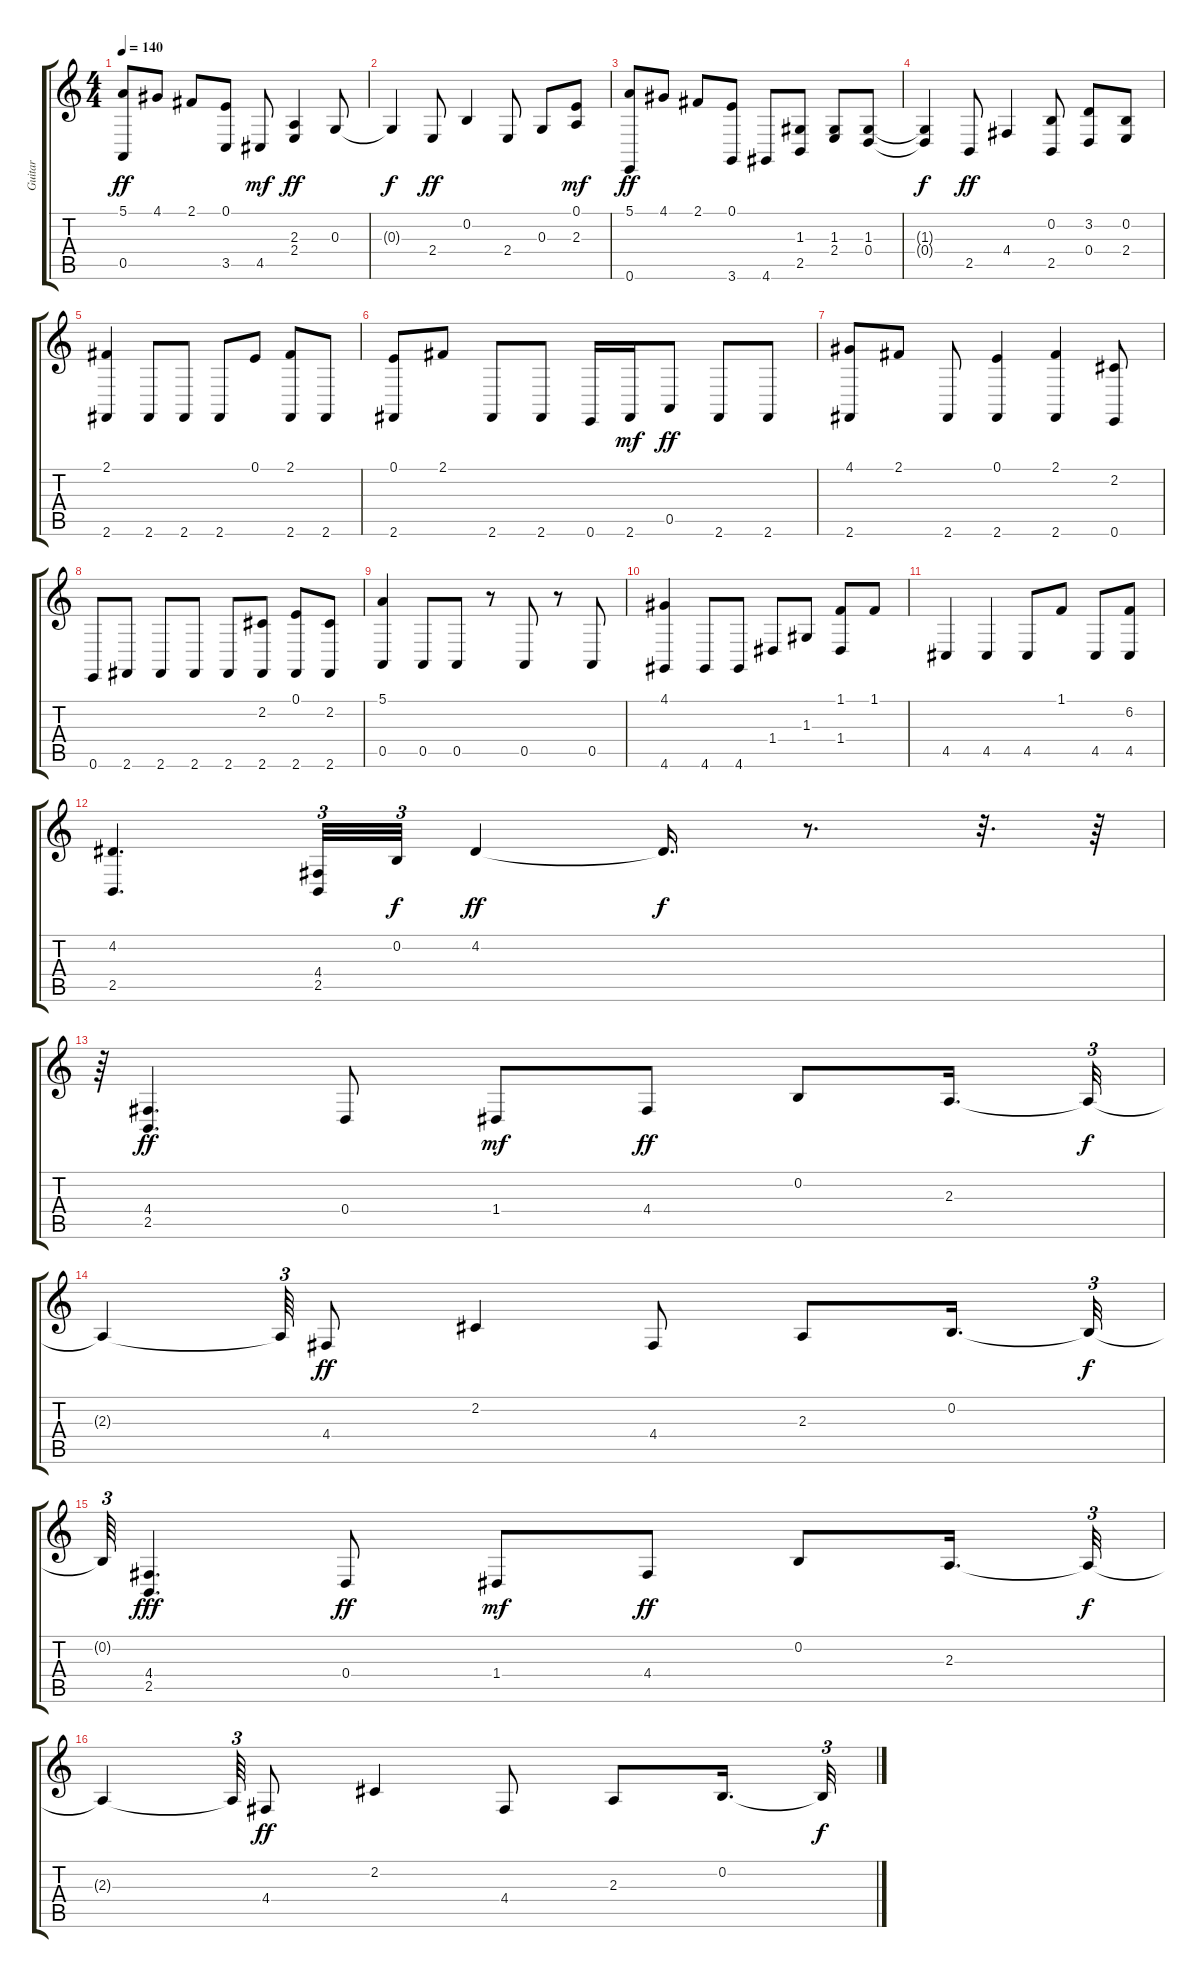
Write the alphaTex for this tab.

\track ("Guitar" "Guitar") {instrument clavinet}
\staff {score tabs}
\tuning (E4 B3 G3 D3 A2 E2) {hide}
\ts (4 4)
\tempo 140
\clef g2
\ks c
(5.1 0.5).8{dy ff} 4.1.8 2.1.8 (0.1 3.5).8 4.5.8{dy mf} (2.3 2.4).4{dy ff} 0.3.8 |
0.3{t}.4{dy f} 2.4.8{dy ff} 0.2.4 2.4.8 0.3.8 (0.1 2.3).8{dy mf} |
(5.1 0.6).8{dy ff} 4.1.8 2.1.8 (0.1 3.6).8 4.6.8 (1.3 2.5).8 (1.3 2.4).8 (1.3 0.4).8 |
(1.3{t} 0.4{t}).4{dy f} 2.5.8{dy ff} 4.4.4 (0.2 2.5).8 (3.2 0.4).8 (0.2 2.4).8 |
(2.1 2.6).4 2.6.8 2.6.8 2.6.8 0.1.8 (2.1 2.6).8 2.6.8 |
(0.1 2.6).8 2.1.8 2.6.8 2.6.8 0.6.16 2.6.16{dy mf} 0.5.8{dy ff} 2.6.8 2.6.8 |
(4.1 2.6).8 2.1.8 2.6.8 (0.1 2.6).4 (2.1 2.6).4 (2.2 0.6).8 |
0.6.8 2.6.8 2.6.8 2.6.8 2.6.8 (2.2 2.6).8 (0.1 2.6).8 (2.2 2.6).8 |
(5.1 0.5).4 0.5.8 0.5.8 r.8 0.5.8 r.8 0.5.8 |
(4.1 4.6).4 4.6.8 4.6.8 1.4.8 1.3.8 (1.1 1.4).8 1.1.8 |
4.5.4 4.5.4 4.5.8 1.1.8 4.5.8 (6.2 4.5).8 |
(4.2 2.5).4{d} (4.4 2.5).32{tu (3 2)} 0.2.32{tu (3 2) dy f} 4.2.4{dy ff} 4.2{t}.16{d dy f} r.8{d} r.32{d} r.64 |
r.64{tu (3 2)} (4.4 2.5).4{d dy ff} 0.4.8 1.4.8{dy mf} 4.4.8{dy ff} 0.2.8 2.3.16{d} 2.3{t}.32{tu (3 2) dy f} |
2.3{t}.4 2.3{t}.64{tu (3 2)} 4.4.8{dy ff} 2.2.4 4.4.8 2.3.8 0.2.16{d} 0.2{t}.32{tu (3 2) dy f} |
0.2{t}.64{tu (3 2)} (4.4 2.5).4{d dy fff} 0.4.8{dy ff} 1.4.8{dy mf} 4.4.8{dy ff} 0.2.8 2.3.16{d} 2.3{t}.32{tu (3 2) dy f} |
2.3{t}.4 2.3{t}.64{tu (3 2)} 4.4.8{dy ff} 2.2.4 4.4.8 2.3.8 0.2.16{d} 0.2{t}.32{tu (3 2) dy f}
